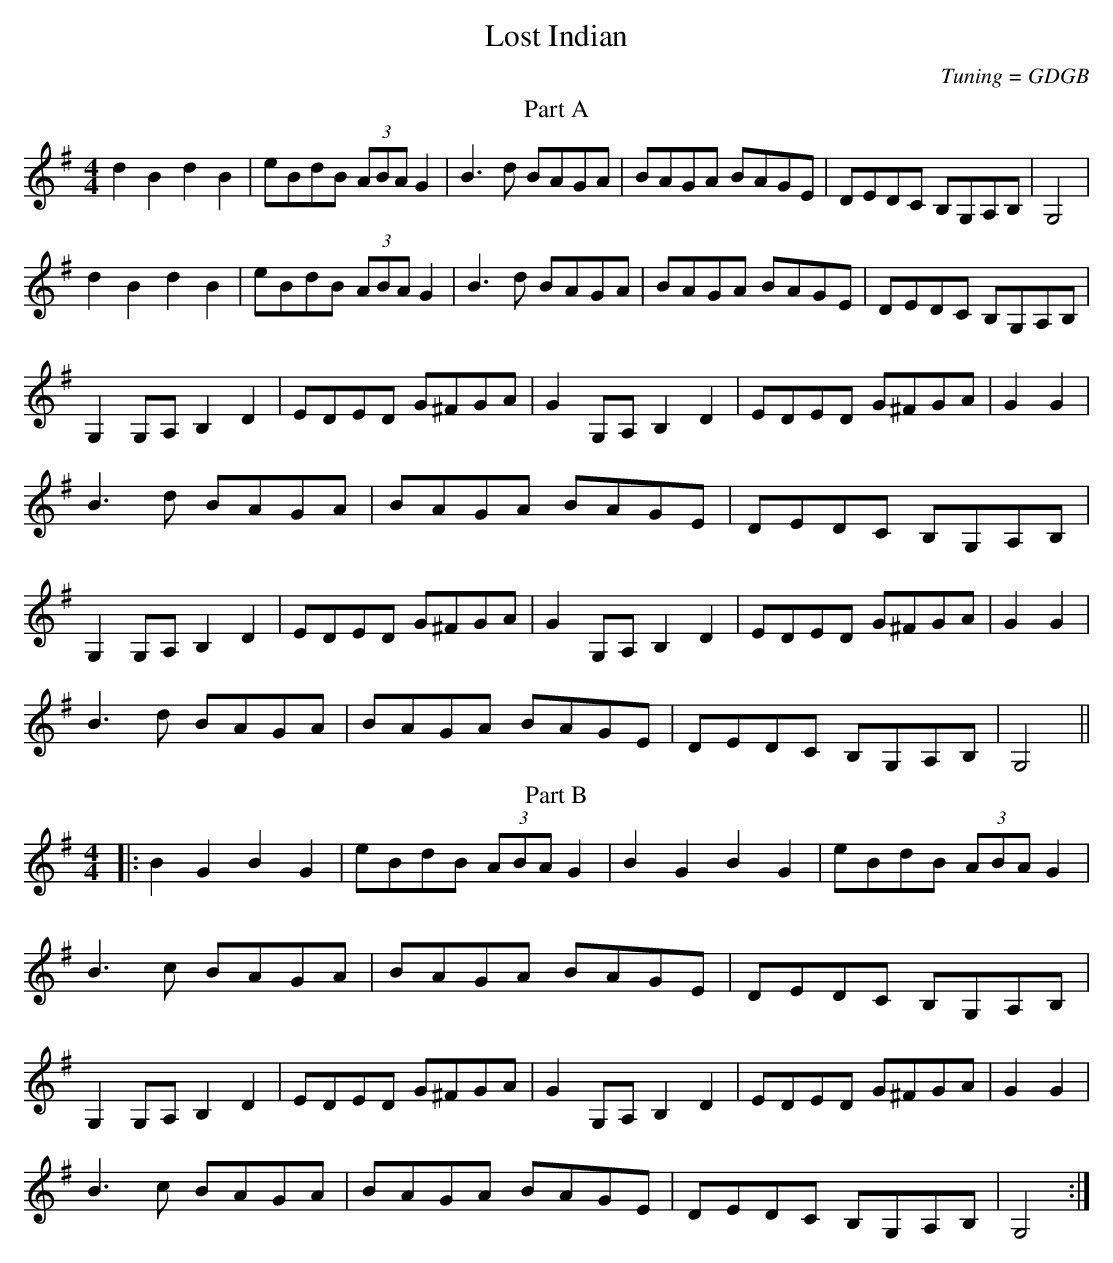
X:1
T:Lost Indian
M:4/4
L:1/8
C:Tuning = GDGB
K:G
T:Part A
d2B2d2B2|eBdB (3ABA G2|B3d BAGA|BAGA BAGE|DEDC B,G,A,B,|G,4|
d2B2d2B2|eBdB (3ABA G2|B3d BAGA|BAGA BAGE|DEDC B,G,A,B,|
G,2 G,A, B,2 D2|EDED G^FGA|G2 G,A, B,2 D2|EDED G^FGA|G2 G2|
B3d BAGA|BAGA BAGE|DEDC B,G,A,B,|
G,2 G,A, B,2 D2|EDED G^FGA|G2 G,A, B,2 D2|EDED G^FGA|G2 G2|
B3d BAGA|BAGA BAGE|DEDC B,G,A,B,|G,4||
T: Part B
|:B2 G2 B2 G2|eBdB (3ABA G2|B2 G2 B2 G2|eBdB (3ABA G2|
B3c BAGA|BAGA BAGE|DEDC B,G,A,B,|
G,2 G,A, B,2 D2|EDED G^FGA|G2 G,A, B,2 D2|EDED G^FGA|G2 G2|
B3c BAGA|BAGA BAGE|DEDC B,G,A,B,|G,4:|
